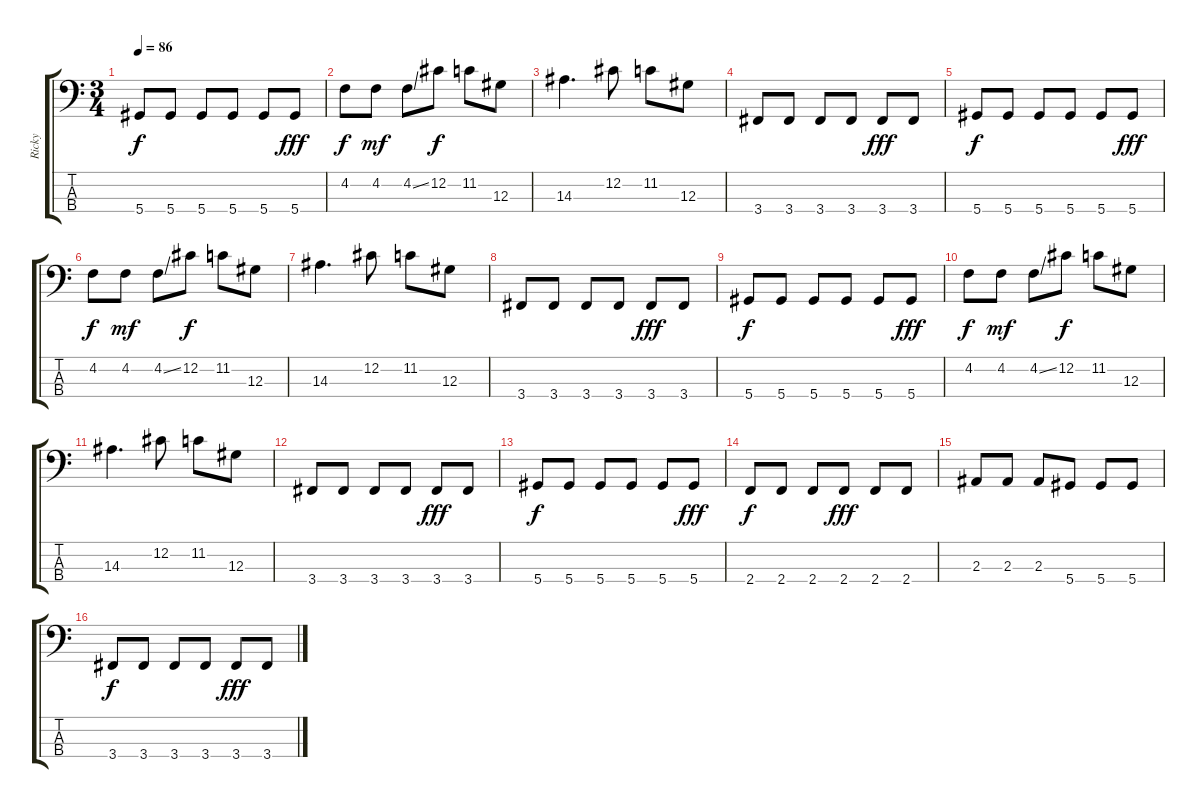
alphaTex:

\track ("Ricky" "Ricky") {instrument acousticbass}
\staff {score tabs}
\tuning (Gb2 Db2 Ab1 Eb1) {hide}
\ts (3 4)
\tempo 86
\clef f4
\ks c
5.4.8{dy f} 5.4.8 5.4.8 5.4.8 5.4.8 5.4.8{dy fff} |
4.2.8{dy f} 4.2.8{dy mf} 4.2{ss}.8 12.2.8{dy f} 11.2.8 12.3.8 |
14.3.4{d} 12.2.8 11.2.8 12.3.8 |
3.4.8 3.4.8 3.4.8 3.4.8 3.4.8{dy fff} 3.4.8 |
5.4.8{dy f} 5.4.8 5.4.8 5.4.8 5.4.8 5.4.8{dy fff} |
4.2.8{dy f} 4.2.8{dy mf} 4.2{ss}.8 12.2.8{dy f} 11.2.8 12.3.8 |
14.3.4{d} 12.2.8 11.2.8 12.3.8 |
3.4.8 3.4.8 3.4.8 3.4.8 3.4.8{dy fff} 3.4.8 |
5.4.8{dy f} 5.4.8 5.4.8 5.4.8 5.4.8 5.4.8{dy fff} |
4.2.8{dy f} 4.2.8{dy mf} 4.2{ss}.8 12.2.8{dy f} 11.2.8 12.3.8 |
14.3.4{d} 12.2.8 11.2.8 12.3.8 |
3.4.8 3.4.8 3.4.8 3.4.8 3.4.8{dy fff} 3.4.8 |
5.4.8{dy f} 5.4.8 5.4.8 5.4.8 5.4.8 5.4.8{dy fff} |
2.4.8{dy f} 2.4.8 2.4.8 2.4.8{dy fff} 2.4.8 2.4.8 |
2.3.8 2.3.8 2.3.8 5.4.8 5.4.8 5.4.8 |
3.4.8{dy f} 3.4.8 3.4.8 3.4.8 3.4.8{dy fff} 3.4.8
